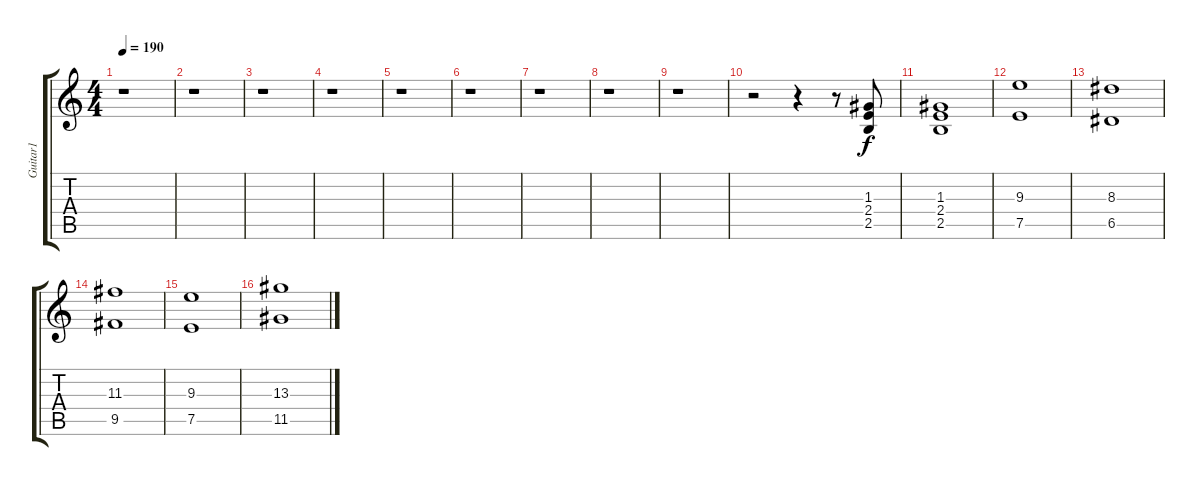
\track ("Guitar1" "Guitar1") {instrument distortionguitar}
\staff {score tabs}
\tuning (E4 B3 G3 D3 A2 E2) {hide}
\ts (4 4)
\tempo 190
\clef g2
\ks c
r.1{dy f} |
r.1 |
r.1 |
r.1 |
r.1 |
r.1 |
r.1 |
r.1 |
r.1 |
r.2 r.4 r.8 (1.3 2.4 2.5).8 |
(1.3 2.4 2.5).1 |
(9.3 7.5).1 |
(8.3 6.5).1 |
(11.3 9.5).1 |
(9.3 7.5).1 |
(13.3 11.5).1
